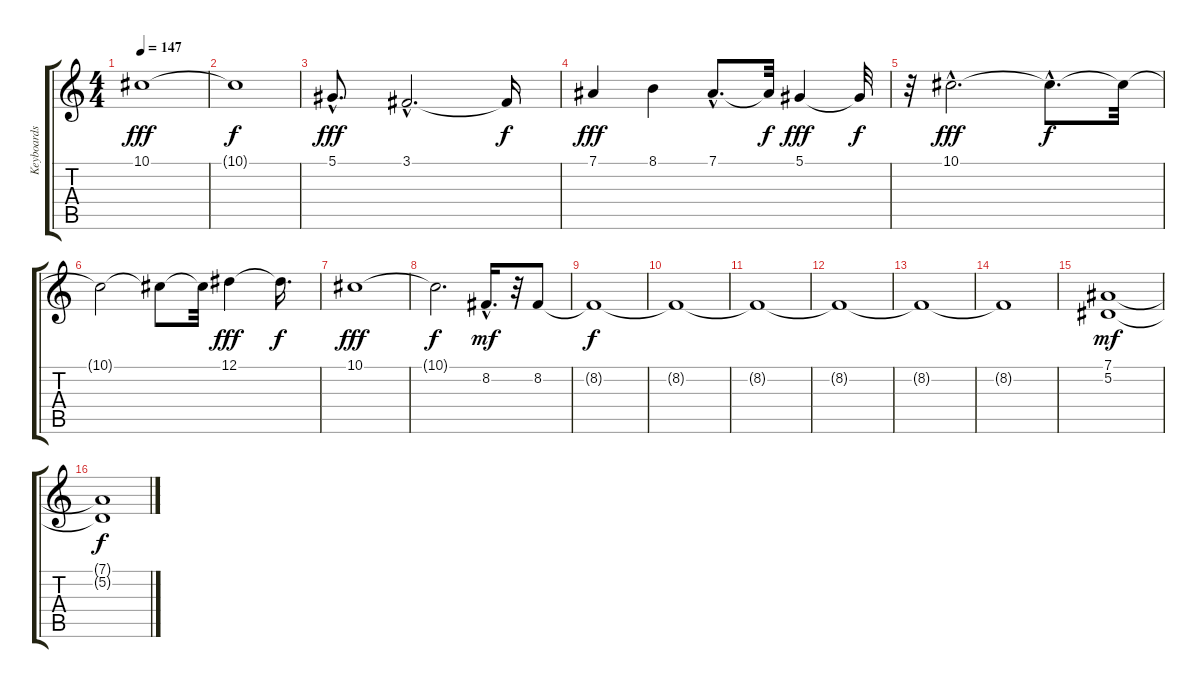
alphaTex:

\track ("Keyboards" "Keyboards") {instrument stringensemble1}
\staff {score tabs}
\tuning (Eb4 Bb3 Gb3 Db3 Ab2 Eb2) {hide}
\ts (4 4)
\tempo 147
\clef g2
\ks c
10.1.1{dy fff} |
10.1{t}.1{dy f} |
5.1{hac}.8{d dy fff} 3.1{hac}.2{d} 3.1{t}.16{dy f} |
7.1.4{dy fff} 8.1.4 7.1{hac}.8{d} 7.1{t}.32{dy f} 5.1.4{dy fff} 5.1{t}.32{dy f} |
r.32 10.1{hac}.2{d dy fff} 10.1{hac t}.8{d dy f} 10.1{t}.32 |
10.1{t}.2 10.1{t}.8 10.1{t}.32 12.1.4{dy fff} 12.1{t}.16{d dy f} |
10.1.1{dy fff} |
10.1{t}.2{d dy f} 8.2{hac}.16{d dy mf} r.32 8.2.8 |
8.2{t}.1{dy f} |
8.2{t}.1 |
8.2{t}.1 |
8.2{t}.1 |
8.2{t}.1 |
8.2{t}.1 |
(7.1 5.2).1{dy mf} |
(7.1{t} 5.2{t}).1{dy f}
